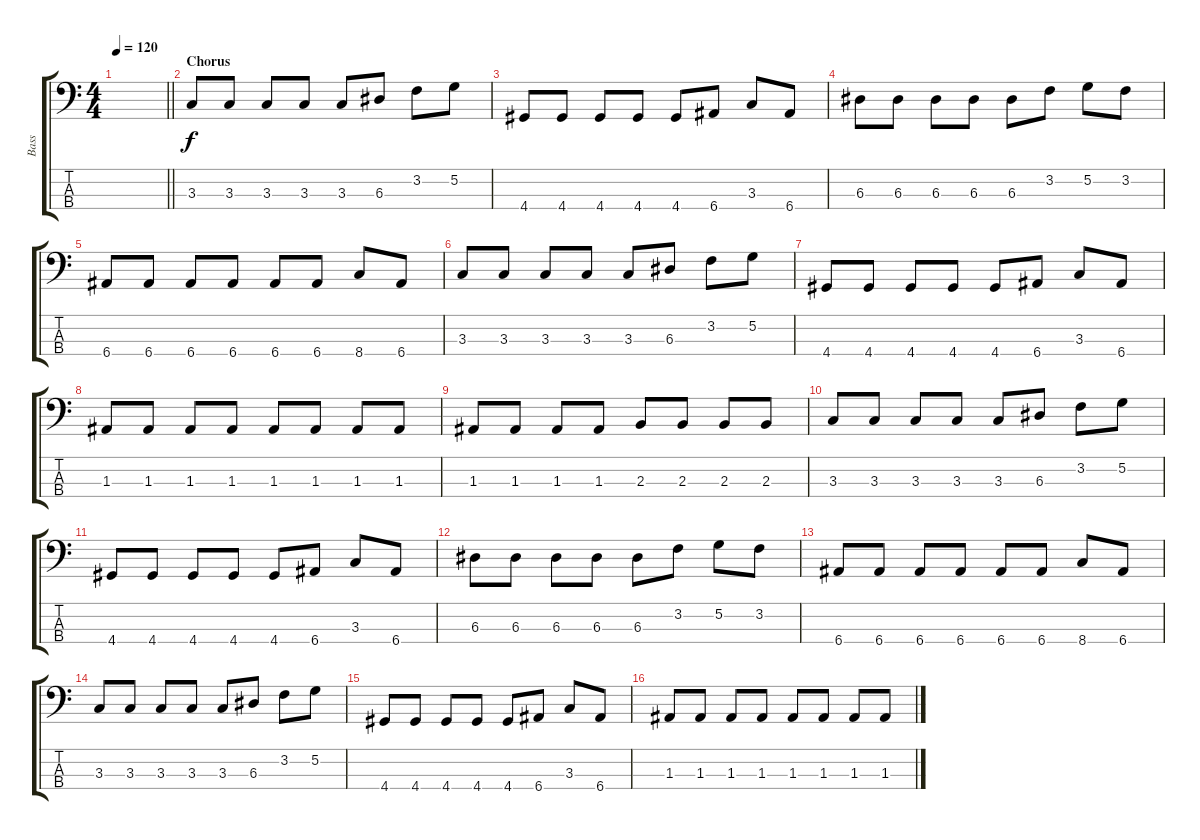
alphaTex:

\track ("Bass" "Bass") {instrument electricbassfinger}
\staff {score tabs}
\tuning (G2 D2 A1 E1) {hide}
\ts (4 4)
\tempo 120
\clef f4
\barLineRight lightlight
\ks c
|
\section ("" "Chorus")
3.3.8 3.3.8 3.3.8 3.3.8 3.3.8 6.3.8 3.2.8 5.2.8 |
4.4.8 4.4.8 4.4.8 4.4.8 4.4.8 6.4.8 3.3.8 6.4.8 |
6.3.8 6.3.8 6.3.8 6.3.8 6.3.8 3.2.8 5.2.8 3.2.8 |
6.4.8 6.4.8 6.4.8 6.4.8 6.4.8 6.4.8 8.4.8 6.4.8 |
3.3.8 3.3.8 3.3.8 3.3.8 3.3.8 6.3.8 3.2.8 5.2.8 |
4.4.8 4.4.8 4.4.8 4.4.8 4.4.8 6.4.8 3.3.8 6.4.8 |
1.3.8 1.3.8 1.3.8 1.3.8 1.3.8 1.3.8 1.3.8 1.3.8 |
1.3.8 1.3.8 1.3.8 1.3.8 2.3.8 2.3.8 2.3.8 2.3.8 |
3.3.8 3.3.8 3.3.8 3.3.8 3.3.8 6.3.8 3.2.8 5.2.8 |
4.4.8 4.4.8 4.4.8 4.4.8 4.4.8 6.4.8 3.3.8 6.4.8 |
6.3.8 6.3.8 6.3.8 6.3.8 6.3.8 3.2.8 5.2.8 3.2.8 |
6.4.8 6.4.8 6.4.8 6.4.8 6.4.8 6.4.8 8.4.8 6.4.8 |
3.3.8 3.3.8 3.3.8 3.3.8 3.3.8 6.3.8 3.2.8 5.2.8 |
4.4.8 4.4.8 4.4.8 4.4.8 4.4.8 6.4.8 3.3.8 6.4.8 |
1.3.8 1.3.8 1.3.8 1.3.8 1.3.8 1.3.8 1.3.8 1.3.8
